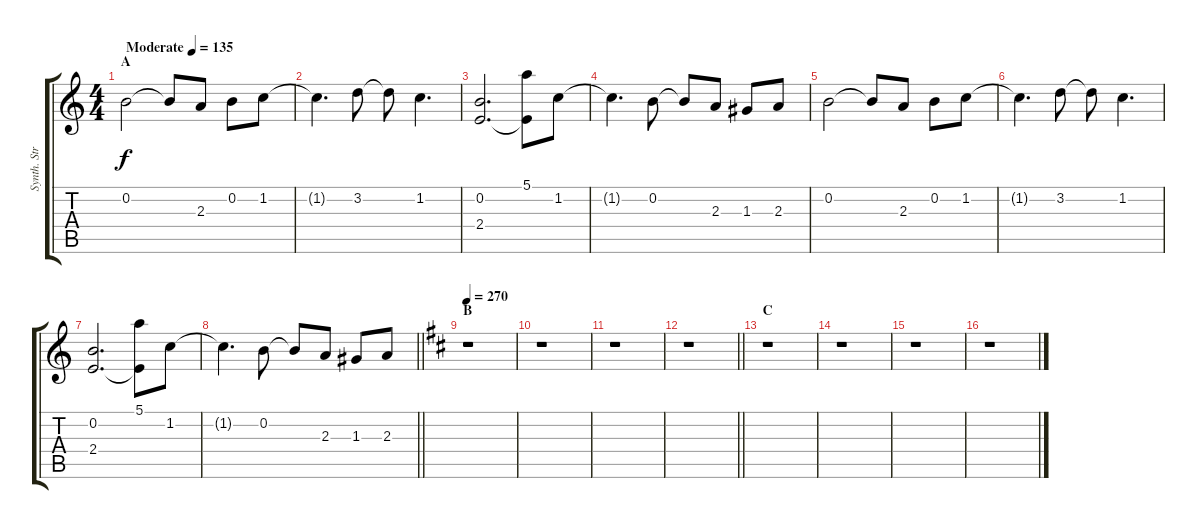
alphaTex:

\track ("Synth. Strings" "Synth. Str") {instrument stringensemble1}
\staff {score tabs}
\tuning (E5 B4 G4 D4 A3 E3) {hide}
\ts (4 4)
\section ("" "A")
\tempo (135 "Moderate")
\clef g2
\ks c
0.2.2{dy f instrument stringensemble1} 0.2{t}.8 2.3.8 0.2.8 1.2.8 |
1.2{t}.4{d} 3.2.8 3.2{t}.8 1.2.4{d} |
(0.2 2.4).2{d} (5.1 2.4{t}).8 1.2.8 |
1.2{t}.4{d} 0.2.8 0.2{t}.8 2.3.8 1.3.8 2.3.8 |
0.2.2 0.2{t}.8 2.3.8 0.2.8 1.2.8 |
1.2{t}.4{d} 3.2.8 3.2{t}.8 1.2.4{d} |
(0.2 2.4).2{d} (5.1 2.4{t}).8 1.2.8 |
\barLineRight lightlight
1.2{t}.4{d} 0.2.8 0.2{t}.8 2.3.8 1.3.8 2.3.8 |
\section ("" "B")
\tempo 270
\ks d
r.1 |
r.1 |
r.1 |
\barLineRight lightlight
r.1 |
\section ("" "C")
r.1 |
r.1 |
r.1 |
r.1
